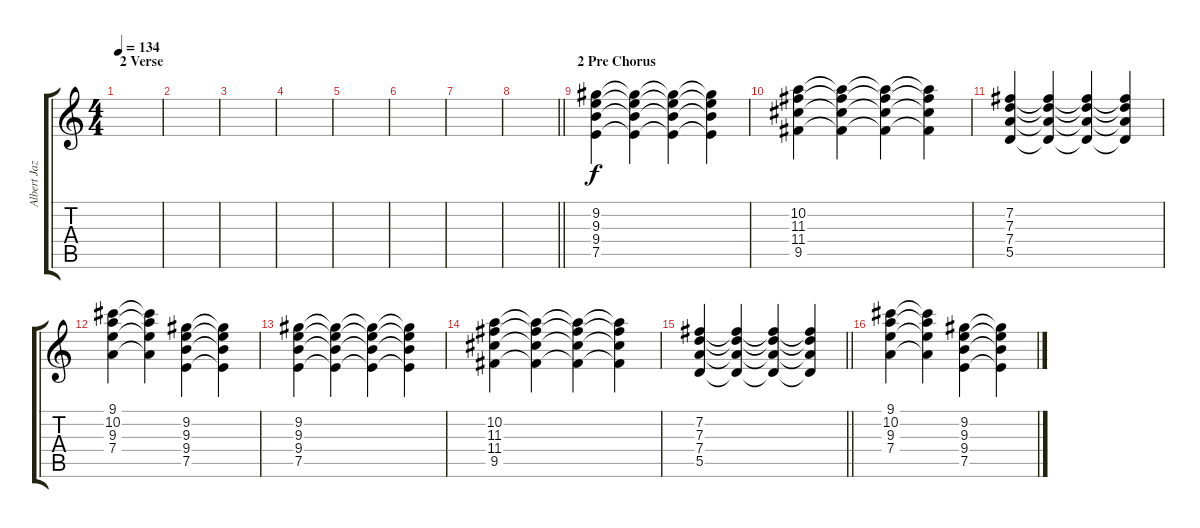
\track ("Albert Jazz" "Albert Jaz") {instrument electricguitarjazz}
\staff {score tabs}
\tuning (E4 B3 G3 D3 A2 E2) {hide}
\ts (4 4)
\section ("" "2 Verse")
\tempo 134
\clef g2
\ks c
|
|
|
|
|
|
|
\barLineRight lightlight
|
\section ("" "2 Pre Chorus")
(9.2 9.3 9.4 7.5).4 (9.2{t} 9.3{t} 9.4{t} 7.5{t}).4 (9.2{t} 9.3{t} 9.4{t} 7.5{t}).4 (9.2{t} 9.3{t} 9.4{t} 7.5{t}).4 |
(10.2 11.3 11.4 9.5).4 (10.2{t} 11.3{t} 11.4{t} 9.5{t}).4 (10.2{t} 11.3{t} 11.4{t} 9.5{t}).4 (10.2{t} 11.3{t} 11.4{t} 9.5{t}).4 |
(7.2 7.3 7.4 5.5).4 (7.2{t} 7.3{t} 7.4{t} 5.5{t}).4 (7.2{t} 7.3{t} 7.4{t} 5.5{t}).4 (7.2{t} 7.3{t} 7.4{t} 5.5{t}).4 |
(9.1 10.2 9.3 7.4).4 (9.1{t} 10.2{t} 9.3{t} 7.4{t}).4 (9.2 9.3 9.4 7.5).4 (9.2{t} 9.3{t} 9.4{t} 7.5{t}).4 |
(9.2 9.3 9.4 7.5).4 (9.2{t} 9.3{t} 9.4{t} 7.5{t}).4 (9.2{t} 9.3{t} 9.4{t} 7.5{t}).4 (9.2{t} 9.3{t} 9.4{t} 7.5{t}).4 |
(10.2 11.3 11.4 9.5).4 (10.2{t} 11.3{t} 11.4{t} 9.5{t}).4 (10.2{t} 11.3{t} 11.4{t} 9.5{t}).4 (10.2{t} 11.3{t} 11.4{t} 9.5{t}).4 |
\barLineRight lightlight
(7.2 7.3 7.4 5.5).4 (7.2{t} 7.3{t} 7.4{t} 5.5{t}).4 (7.2{t} 7.3{t} 7.4{t} 5.5{t}).4 (7.2{t} 7.3{t} 7.4{t} 5.5{t}).4 |
(9.1 10.2 9.3 7.4).4 (9.1{t} 10.2{t} 9.3{t} 7.4{t}).4 (9.2 9.3 9.4 7.5).4 (9.2{t} 9.3{t} 9.4{t} 7.5{t}).4
